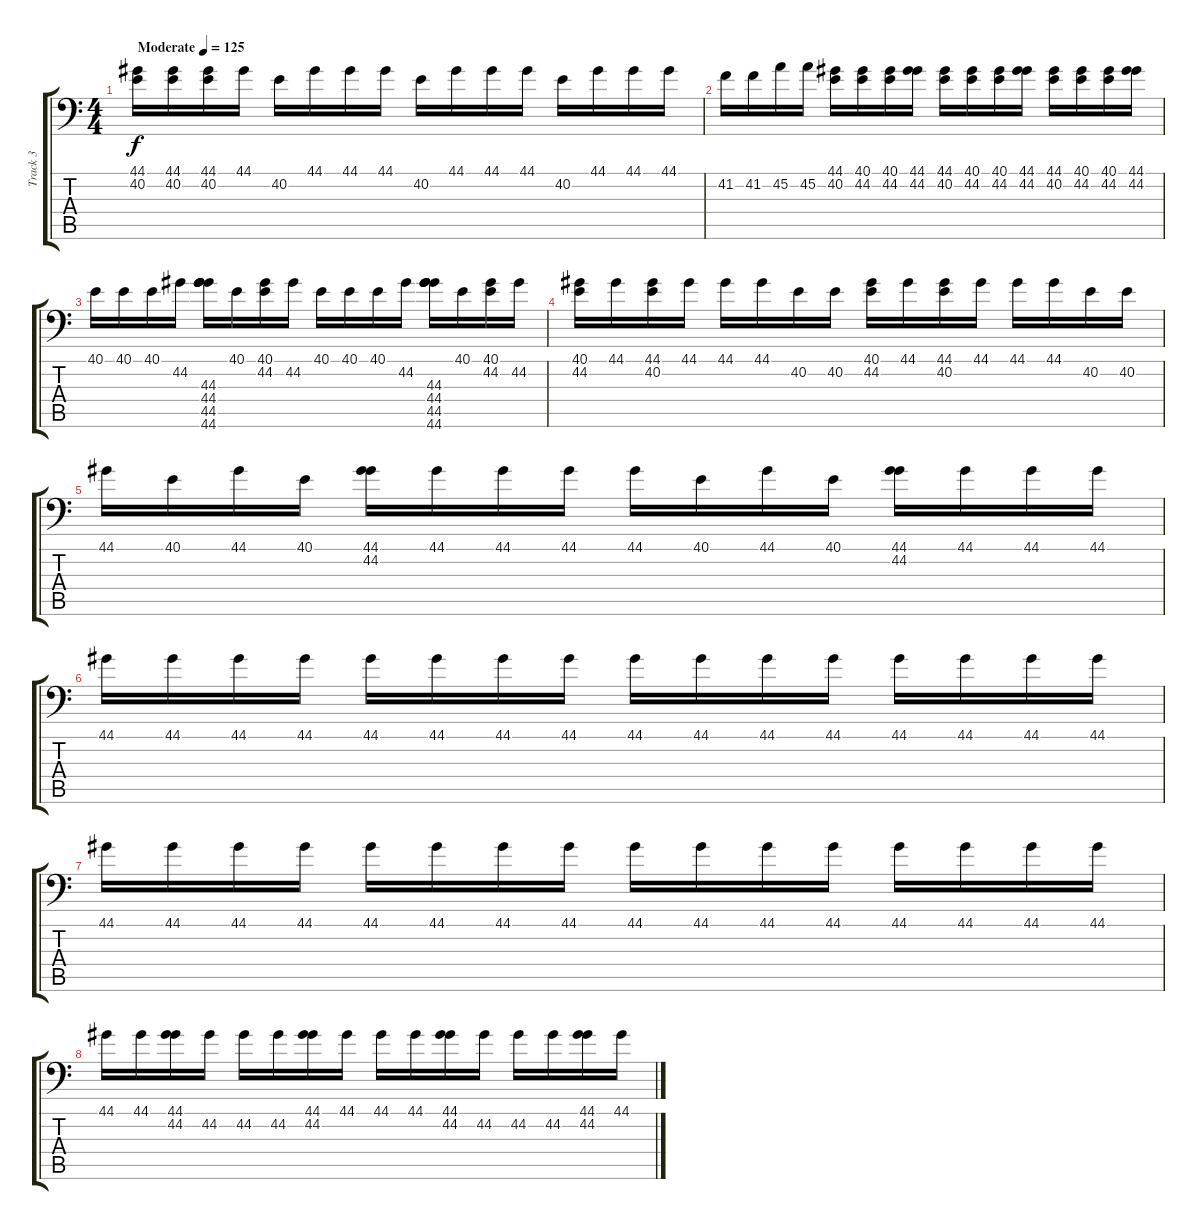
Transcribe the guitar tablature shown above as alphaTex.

\track ("Track 3" "Track 3") {instrument acousticgrandpiano}
\staff {score tabs}
\tuning (C-1 C-1 C-1 C-1 C-1 C-1) {hide}
\ts (4 4)
\tempo (125 "Moderate")
\clef f4
\ks c
(44.1 40.2).16{dy f instrument acousticgrandpiano} (44.1 40.2).16 (44.1 40.2).16 44.1.16 40.2.16 44.1.16 44.1.16 44.1.16 40.2.16 44.1.16 44.1.16 44.1.16 40.2.16 44.1.16 44.1.16 44.1.16 |
41.2.16 41.2.16 45.2.16 45.2.16 (44.1 40.2).16 (40.1 44.2).16 (40.1 44.2).16 (44.1 44.2).16 (44.1 40.2).16 (40.1 44.2).16 (40.1 44.2).16 (44.1 44.2).16 (44.1 40.2).16 (40.1 44.2).16 (40.1 44.2).16 (44.1 44.2).16 |
40.1.16 40.1.16 40.1.16 44.2.16 (44.3 44.4 44.5 44.6).16 40.1.16 (40.1 44.2).16 44.2.16 40.1.16 40.1.16 40.1.16 44.2.16 (44.3 44.4 44.5 44.6).16 40.1.16 (40.1 44.2).16 44.2.16 |
(40.1 44.2).16 44.1.16 (44.1 40.2).16 44.1.16 44.1.16 44.1.16 40.2.16 40.2.16 (40.1 44.2).16 44.1.16 (44.1 40.2).16 44.1.16 44.1.16 44.1.16 40.2.16 40.2.16 |
44.1.16 40.1.16 44.1.16 40.1.16 (44.1 44.2).16 44.1.16 44.1.16 44.1.16 44.1.16 40.1.16 44.1.16 40.1.16 (44.1 44.2).16 44.1.16 44.1.16 44.1.16 |
44.1.16 44.1.16 44.1.16 44.1.16 44.1.16 44.1.16 44.1.16 44.1.16 44.1.16 44.1.16 44.1.16 44.1.16 44.1.16 44.1.16 44.1.16 44.1.16 |
44.1.16 44.1.16 44.1.16 44.1.16 44.1.16 44.1.16 44.1.16 44.1.16 44.1.16 44.1.16 44.1.16 44.1.16 44.1.16 44.1.16 44.1.16 44.1.16 |
44.1.16 44.1.16 (44.1 44.2).16 44.2.16 44.2.16 44.2.16 (44.1 44.2).16 44.1.16 44.1.16 44.1.16 (44.1 44.2).16 44.2.16 44.2.16 44.2.16 (44.1 44.2).16 44.1.16
